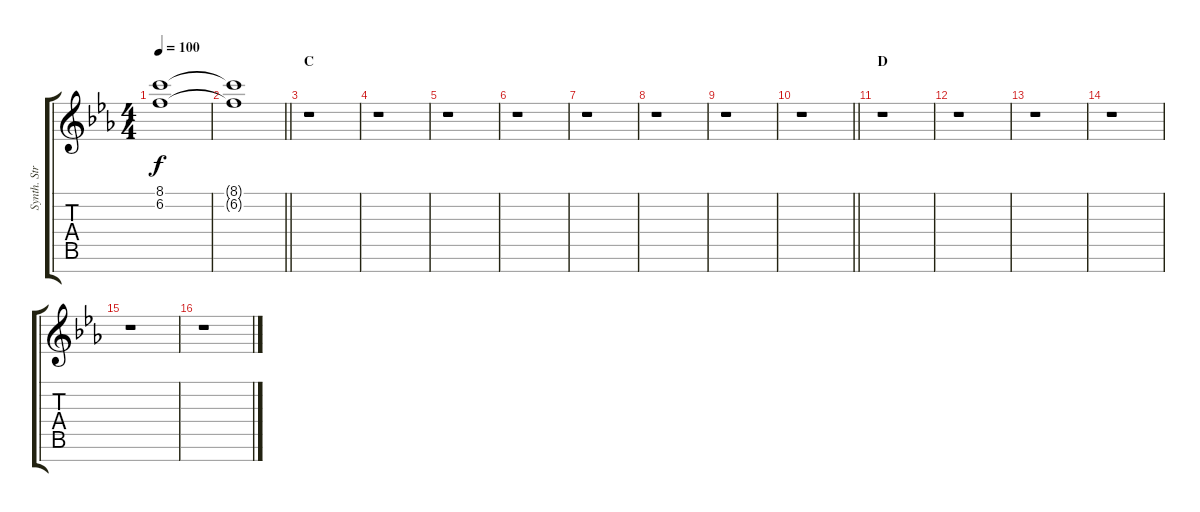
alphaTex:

\track ("Synth. Strings" "Synth. Str") {instrument stringensemble1}
\staff {score tabs}
\tuning (E5 B4 G4 D4 A3 E3 B2) {hide}
\ts (4 4)
\tempo 100
\clef g2
\ks eb
(8.1 6.2).1{dy f} |
\barLineRight lightlight
(8.1{t} 6.2{t}).1 |
\section ("" "C")
r.1 |
r.1 |
r.1 |
r.1 |
r.1 |
r.1 |
r.1 |
\barLineRight lightlight
r.1 |
\section ("" "D")
r.1 |
r.1 |
r.1 |
r.1 |
r.1 |
r.1
